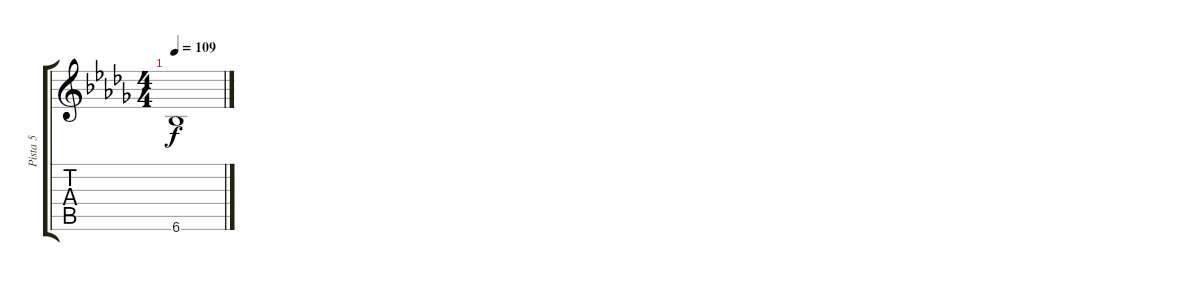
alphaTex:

\track ("Pista 5" "Pista 5") {instrument electricbassfinger}
\staff {score tabs}
\tuning (E4 B3 G3 D3 A2 E2) {hide}
\ts (4 4)
\tempo 109
\clef g2
\ks bbminor
6.6.1{dy f}
